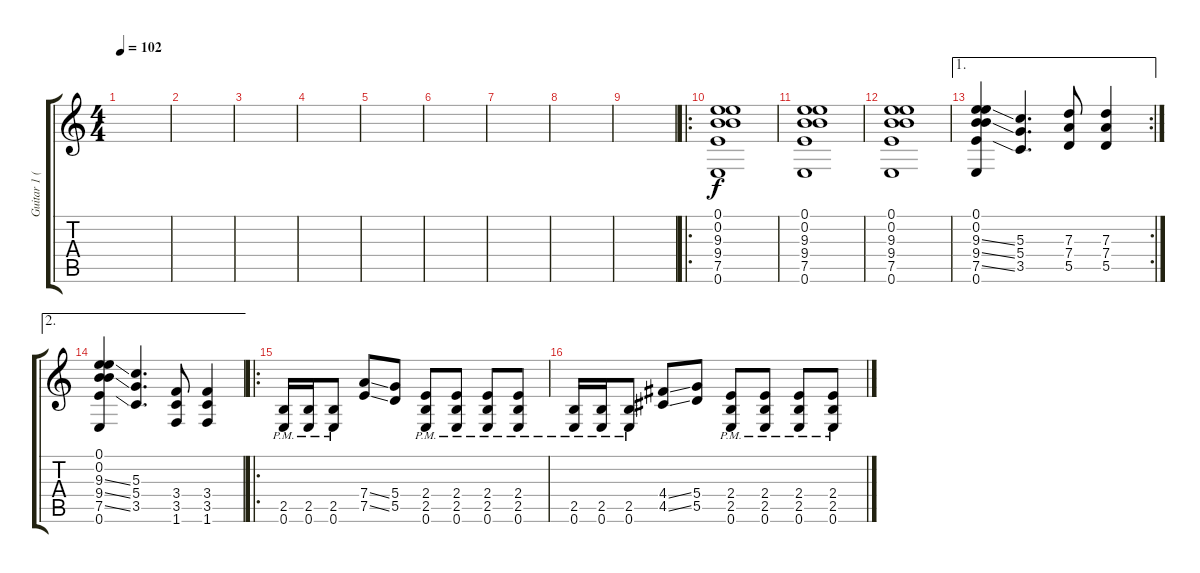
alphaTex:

\track ("Guitar 1 (Distortion)" "Guitar 1 (") {instrument distortionguitar}
\staff {score tabs}
\tuning (E4 B3 G3 D3 A2 E2) {hide}
\ts (4 4)
\tempo 102
\clef g2
\ks c
|
|
|
|
|
|
|
|
|
\ro
(0.1 0.2 9.3 9.4 7.5 0.6).1 |
(0.1 0.2 9.3 9.4 7.5 0.6).1 |
(0.1 0.2 9.3 9.4 7.5 0.6).1 |
\ae 1
\rc 2
(0.1 0.2 9.3{ss} 9.4{ss} 7.5{ss} 0.6).4 (5.3 5.4 3.5).4{d} (7.3 7.4 5.5).8 (7.3 7.4 5.5).4 |
\ae 2
(0.1 0.2 9.3{ss} 9.4{ss} 7.5{ss} 0.6).4 (5.3 5.4 3.5).4{d} (3.4 3.5 1.6).8 (3.4 3.5 1.6).4 |
\ro
(2.5{pm} 0.6{pm}).16 (2.5{pm} 0.6{pm}).16 (2.5{pm} 0.6{pm}).8 (7.4{ss} 7.5{ss}).8 (5.4 5.5).8 (2.4{pm} 2.5{pm} 0.6{pm}).8 (2.4{pm} 2.5{pm} 0.6{pm}).8 (2.4{pm} 2.5{pm} 0.6{pm}).8 (2.4{pm} 2.5{pm} 0.6{pm}).8 |
(2.5{pm} 0.6{pm}).16 (2.5{pm} 0.6{pm}).16 (2.5{pm} 0.6{pm}).8 (4.4{ss} 4.5{ss}).8 (5.4 5.5).8 (2.4{pm} 2.5{pm} 0.6{pm}).8 (2.4{pm} 2.5{pm} 0.6{pm}).8 (2.4{pm} 2.5{pm} 0.6{pm}).8 (2.4{pm} 2.5{pm} 0.6{pm}).8
